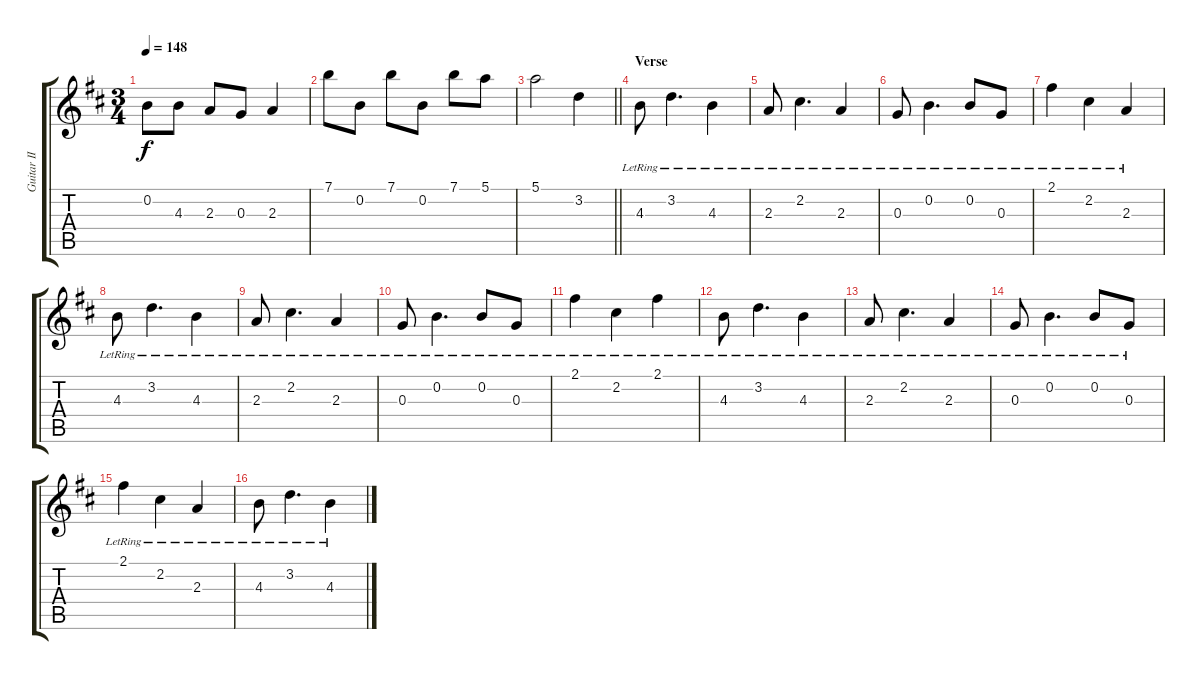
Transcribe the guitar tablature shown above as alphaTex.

\track ("Guitar II" "Guitar II") {instrument distortionguitar}
\staff {score tabs}
\tuning (E4 B3 G3 D3 A2 E2) {hide}
\ts (3 4)
\tempo 148
\clef g2
\ks bminor
0.2.8{dy f} 4.3.8 2.3.8 0.3.8 2.3.4 |
7.1.8 0.2.8 7.1.8 0.2.8 7.1.8 5.1.8 |
\barLineRight lightlight
5.1.2 3.2.4 |
\section ("" "Verse")
4.3{lr}.8 3.2{lr}.4{d} 4.3{lr}.4 |
2.3{lr}.8 2.2{lr}.4{d} 2.3{lr}.4 |
0.3{lr}.8 0.2{lr}.4{d} 0.2{lr}.8 0.3{lr}.8 |
2.1{lr}.4 2.2{lr}.4 2.3{lr}.4 |
4.3{lr}.8 3.2{lr}.4{d} 4.3{lr}.4 |
2.3{lr}.8 2.2{lr}.4{d} 2.3{lr}.4 |
0.3{lr}.8 0.2{lr}.4{d} 0.2{lr}.8 0.3{lr}.8 |
2.1{lr}.4 2.2{lr}.4 2.1{lr}.4 |
4.3{lr}.8 3.2{lr}.4{d} 4.3{lr}.4 |
2.3{lr}.8 2.2{lr}.4{d} 2.3{lr}.4 |
0.3{lr}.8 0.2{lr}.4{d} 0.2{lr}.8 0.3{lr}.8 |
2.1{lr}.4 2.2{lr}.4 2.3{lr}.4 |
4.3{lr}.8 3.2{lr}.4{d} 4.3{lr}.4
